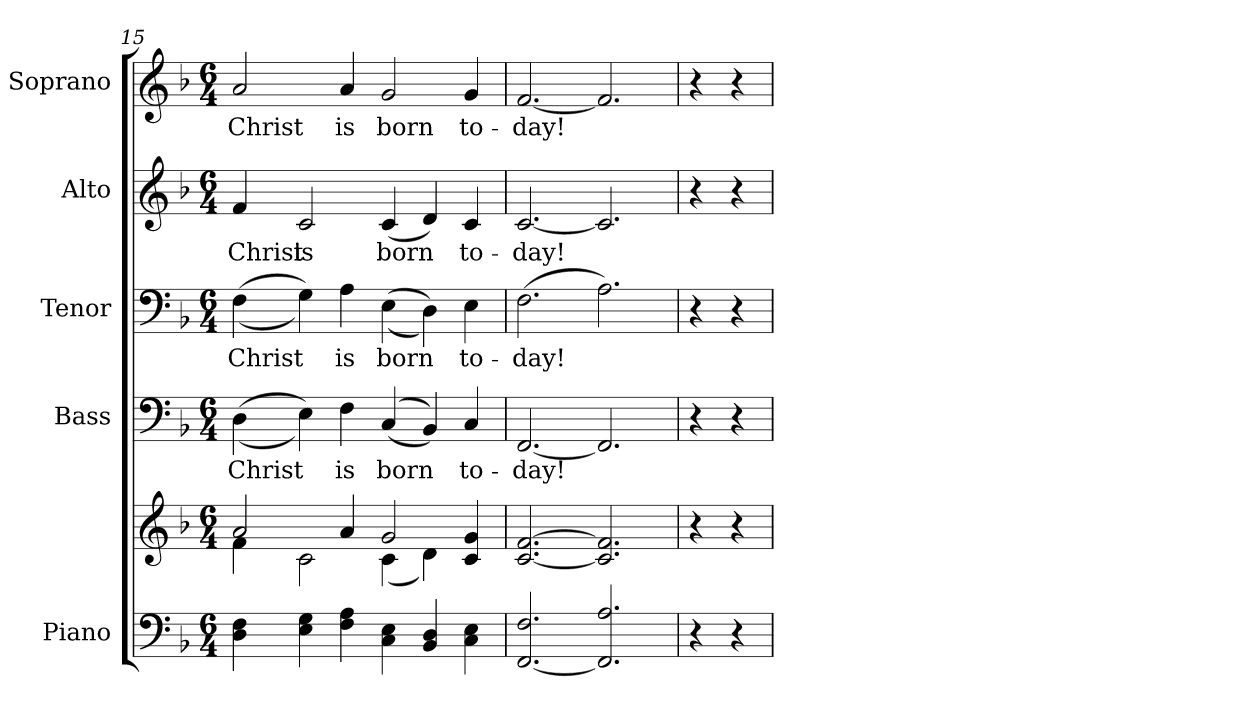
**kern	**kern	**kern	**text	**kern	**text	**kern	**text	**kern	**text
*part5	*part5	*part4	*part4	*part3	*part3	*part2	*part2	*part1	*part1
*staff6	*staff5	*staff4	*staff4	*staff3	*staff3	*staff2	*staff2	*staff1	*staff1
*I"Piano	*	*I"Bass	*	*I"Tenor	*	*I"Alto	*	*I"Soprano	*
*I'Pno.	*	*I'B.	*	*I'T.	*	*I'A.	*	*I'S.	*
*clefF4	*clefG2	*clefF4	*	*clefF4	*	*clefG2	*	*clefG2	*
*k[b-]	*k[b-]	*k[b-]	*	*k[b-]	*	*k[b-]	*	*k[b-]	*
*F:	*F:	*F:	*	*F:	*	*F:	*	*F:	*
*M6/4	*M6/4	*M6/4	*	*M6/4	*	*M6/4	*	*M6/4	*
=15	=15	=15	=15	=15	=15	=15	=15	=15	=15
*	*^	*	*	*	*	*	*	*	*
!	!	!	!	!LO:LY:b:color=#000000	!	!	!	!	!	!
!	!	!	!	!	!	!LO:LY:b:color=#000000	!	!	!	!
!	!	!	!	!	!	!	!	!LO:LY:b:color=#000000	!	!
!	!	!	!	!	!	!	!	!	!	!LO:LY:b:color=#000000
4Di\ 4Fi	2ai/	4fi\	((4Di\	Christ	((4Fi\	Christ	4fi/	Christ	2ai/	Christ
!	!	!	!	!	!	!	!	!LO:LY:b:color=#000000	!	!
4Ei\ 4Gi	.	2ci\	4Ei\))	.	4Gi\))	.	2ci/	is	.	.
!	!	!	!	!LO:LY:b:color=#000000	!	!	!	!	!	!
!	!	!	!	!	!	!LO:LY:b:color=#000000	!	!	!	!
!	!	!	!	!	!	!	!	!	!	!LO:LY:b:color=#000000
4Fi\ 4Ai	4ai/	.	4Fi\	is	4Ai\	is	.	.	4ai/	is
!	!	!	!	!LO:LY:b:color=#000000	!	!	!	!	!	!
!	!	!	!	!	!	!LO:LY:b:color=#000000	!	!	!	!
!	!	!	!	!	!	!	!	!LO:LY:b:color=#000000	!	!
!	!	!	!	!	!	!	!	!	!	!LO:LY:b:color=#000000
4Ci\ 4Ei	2gi/	(4ci\	((4Ci/	born	((4Ei\	born	(4ci/	born	2gi/	born
4BB-i/ 4Di	.	4di\)	4BB-i/))	.	4Di\))	.	4di/)	.	.	.
!	!	!	!	!LO:LY:b:color=#000000	!	!	!	!	!	!
!	!	!	!	!	!	!LO:LY:b:color=#000000	!	!	!	!
!	!	!	!	!	!	!	!	!LO:LY:b:color=#000000	!	!
!	!	!	!	!	!	!	!	!	!	!LO:LY:b:color=#000000
4Ci\ 4Ei	4ci/ 4gi	4ryy	4Ci/	to-	4Ei\	to-	4ci/	to-	4gi/	to-
*	*v	*v	*	*	*	*	*	*	*	*
!!LO:PB:g=z
=16	=16	=16	=16	=16	=16	=16	=16	=16	=16
*	*^	*	*	*	*	*	*	*	*
!	!	!	!	!LO:LY:b:color=#000000	!	!	!	!	!	!
*	*v	*v	*	*	*	*	*	*	*	*
*	*^	*	*	*	*	*	*	*	*
!	!	!	!	!	!	!LO:LY:b:color=#000000	!	!	!	!
*	*v	*v	*	*	*	*	*	*	*	*
*	*^	*	*	*	*	*	*	*	*
!	!	!	!	!	!	!	!	!LO:LY:b:color=#000000	!	!
*	*v	*v	*	*	*	*	*	*	*	*
*	*^	*	*	*	*	*	*	*	*
!	!	!	!	!	!	!	!	!	!	!LO:LY:b:color=#000000
*	*v	*v	*	*	*	*	*	*	*	*
[<2.FFi/ 2.Fi	[<2.ci/ [>2.fi	[<2.FFi/	-day!	(2.Fi\	-day!	[<2.ci/	-day!	[<2.fi/	-day!
2.FFi/] 2.Ai	2.ci/] 2.fi]	2.FFi/]	.	2.Ai\)	.	2.ci/]	.	2.fi/]	.
=17	=17	=17	=17	=17	=17	=17	=17	=17	=17
4r	4r	4r	.	4r	.	4r	.	4r	.
4r	4r	4r	.	4r	.	4r	.	4r	.
=	=	=	=	=	=	=	=	=	=
*-	*-	*-	*-	*-	*-	*-	*-	*-	*-
